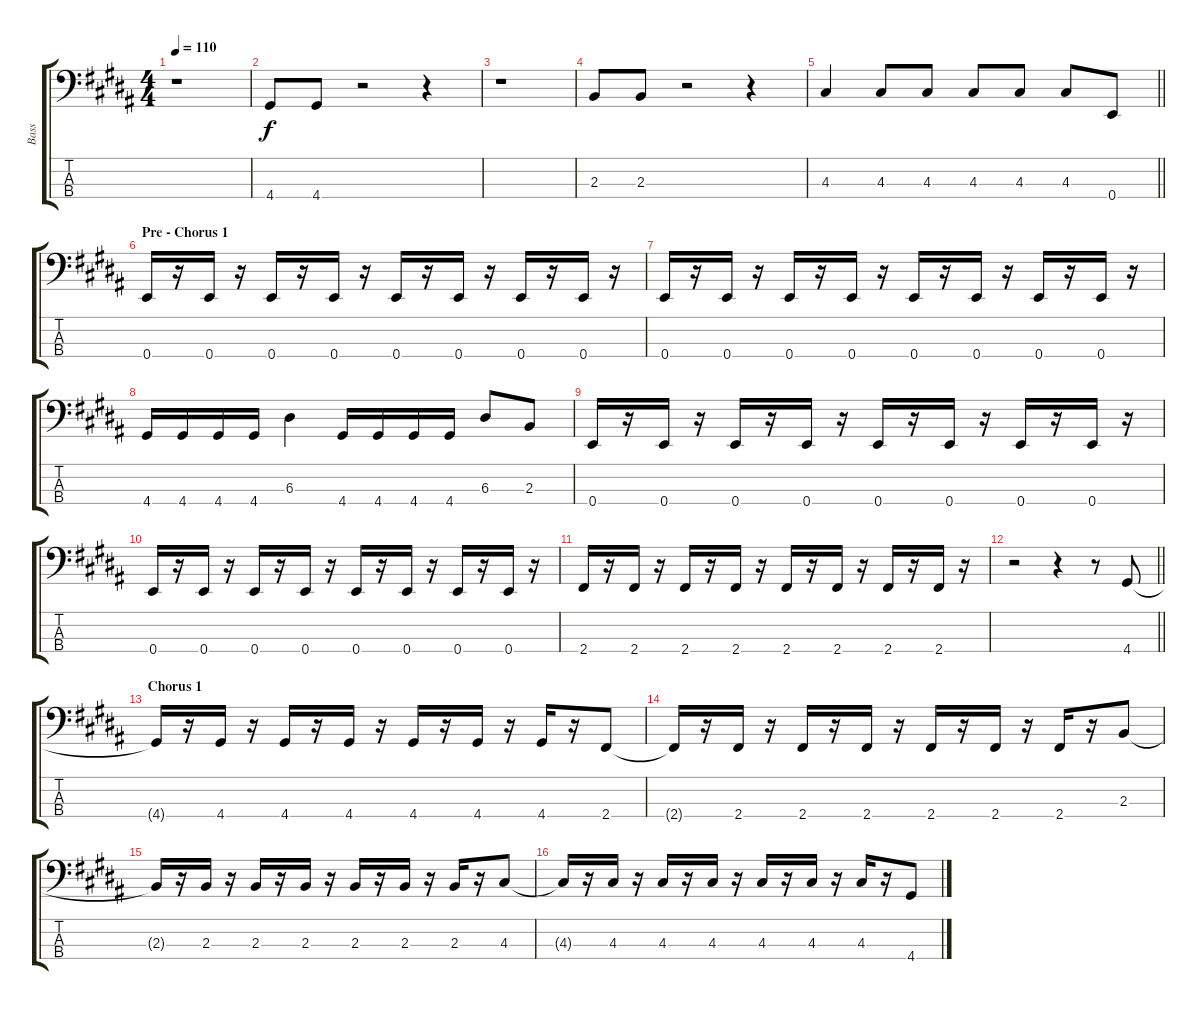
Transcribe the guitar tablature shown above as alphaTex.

\track ("Bass" "Bass") {instrument electricbassfinger}
\staff {score tabs}
\tuning (G2 D2 A1 E1) {hide}
\ts (4 4)
\tempo 110
\clef f4
\ks g#minor
r.1{dy f} |
4.4.8 4.4.8 r.2 r.4 |
r.1 |
2.3.8 2.3.8 r.2 r.4 |
\barLineRight lightlight
4.3.4 4.3.8 4.3.8 4.3.8 4.3.8 4.3.8 0.4.8 |
\section ("" "Pre - Chorus 1")
\ks b
0.4.16 r.16 0.4.16 r.16 0.4.16 r.16 0.4.16 r.16 0.4.16 r.16 0.4.16 r.16 0.4.16 r.16 0.4.16 r.16 |
\ks g#minor
0.4.16 r.16 0.4.16 r.16 0.4.16 r.16 0.4.16 r.16 0.4.16 r.16 0.4.16 r.16 0.4.16 r.16 0.4.16 r.16 |
4.4.16 4.4.16 4.4.16 4.4.16 6.3.4 4.4.16 4.4.16 4.4.16 4.4.16 6.3.8 2.3.8 |
\ks b
0.4.16 r.16 0.4.16 r.16 0.4.16 r.16 0.4.16 r.16 0.4.16 r.16 0.4.16 r.16 0.4.16 r.16 0.4.16 r.16 |
\ks g#minor
0.4.16 r.16 0.4.16 r.16 0.4.16 r.16 0.4.16 r.16 0.4.16 r.16 0.4.16 r.16 0.4.16 r.16 0.4.16 r.16 |
2.4.16 r.16 2.4.16 r.16 2.4.16 r.16 2.4.16 r.16 2.4.16 r.16 2.4.16 r.16 2.4.16 r.16 2.4.16 r.16 |
\barLineRight lightlight
r.2 r.4 r.8 4.4.8 |
\section ("" "Chorus 1")
\ks b
4.4{t}.16 r.16 4.4.16 r.16 4.4.16 r.16 4.4.16 r.16 4.4.16 r.16 4.4.16 r.16 4.4.16 r.16 2.4.8 |
\ks g#minor
2.4{t}.16 r.16 2.4.16 r.16 2.4.16 r.16 2.4.16 r.16 2.4.16 r.16 2.4.16 r.16 2.4.16 r.16 2.3.8 |
2.3{t}.16 r.16 2.3.16 r.16 2.3.16 r.16 2.3.16 r.16 2.3.16 r.16 2.3.16 r.16 2.3.16 r.16 4.3.8 |
4.3{t}.16 r.16 4.3.16 r.16 4.3.16 r.16 4.3.16 r.16 4.3.16 r.16 4.3.16 r.16 4.3.16 r.16 4.4.8
